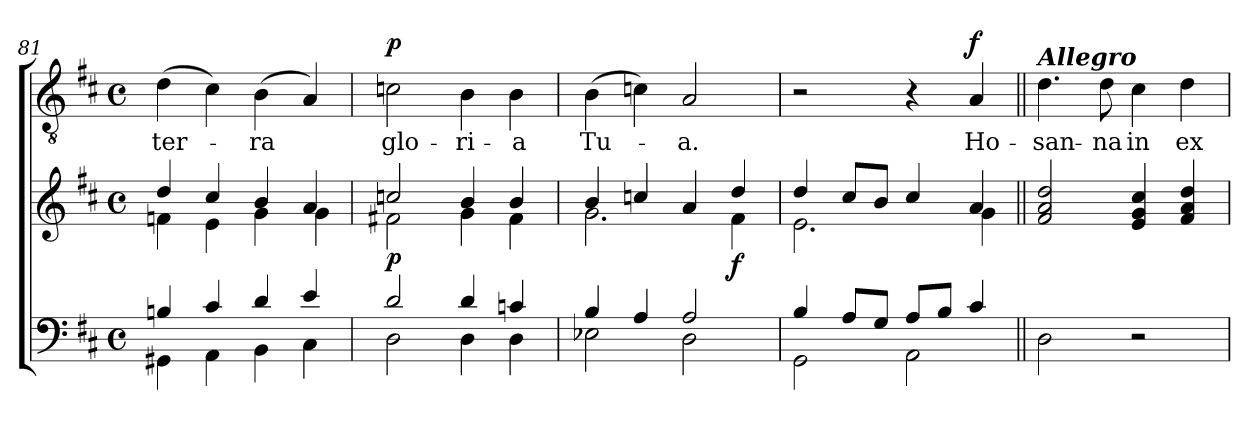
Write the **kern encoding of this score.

**kern	**kern	**dynam	**kern	**text	**dynam
*part2	*part2	*part2	*part1	*part1	*part1
*staff3	*staff2	*staff2/3	*staff1	*staff1	*staff1
*clefF4	*clefG2	*	*clefGv2	*	*
*k[f#c#]	*k[f#c#]	*	*k[f#c#]	*	*
*D:	*D:	*	*D:	*	*
*M4/4	*M4/4	*	*M4/4	*	*
*met(c)	*met(c)	*	*met(c)	*	*
=81	=81	=81	=81	=81	=81
*^	*^	*	*	*	*
!	!	!	!	!	!	!LO:LY:b	!
4Bn/	4GG#X\	4dd/	4fn\	.	(>4d\	ter-	.
4c#/	4AA\	4cc#/	4e\	.	4c#\)	.	.
!	!	!	!	!	!	!LO:LY:b	!
4d/	4BB\	4b/	4g\	.	(>4B\	-ra	.
4e/	4C#\	4a/	4g\	.	4A/)	.	.
!!LO:LB:g=z
=82	=82	=82	=82	=82	=82	=82	=82
!	!	!	!	!LO:DY:b	!	!LO:LY:b	!LO:DY:a
2d/	2D\	2ccn/	2f#X\	p	2cn\	glo-	p
!	!	!	!	!	!	!LO:LY:b	!
4d/	4D\	4b/	4g\	.	4B\	-ri-	.
!	!	!	!	!	!	!LO:LY:b	!
4cn/	4D\	4b/	4f#\	.	4B\	-a	.
=83	=83	=83	=83	=83	=83	=83	=83
!	!	!	!	!	!	!LO:LY:b	!
4B/	2E-X\	4b/	2.g\	.	(>4B\	Tu-	.
4A/	.	4ccn/	.	.	4cn\)	.	.
!	!	!	!	!	!	!LO:LY:b	!
2A/	2D\	4a/	.	.	2A/	-a.	.
!	!	!	!	!LO:DY:b	!	!	!
.	.	4dd/	4f#\	f	.	.	.
=84	=84	=84	=84	=84	=84	=84	=84
4B/	2GG\	4dd/	2.e\	.	2r	.	.
8A/L	.	8cc#/L	.	.	.	.	.
8G/J	.	8b/J	.	.	.	.	.
8A/L	2AA\	4cc#/	.	.	4r	.	.
8B/J	.	.	.	.	.	.	.
!	!	!	!	!	!	!LO:LY:b	!LO:DY:a
4c#/	.	4a/	4g\	.	4A/	Ho-	f
*v	*v	*	*	*	*	*	*
=85||	=85||	=85||	=85||	=85||	=85||	=85||
!	!	!	!	!LO:TX:a:Bi:t=Allegro	!	!
!	!	!	!	!	!LO:LY:b	!
*	*v	*v	*	*	*	*
2D\	2f#/ 2a/ 2dd/	.	4.d\	-san-	.
!	!	!	!	!LO:LY:b	!
.	.	.	8d\	-na	.
!	!	!	!	!LO:LY:b	!
2r	4e/ 4g/ 4cc#/	.	4c#\	in	.
!	!	!	!	!LO:LY:b	!
.	4f#/ 4a/ 4dd/	.	4d\	ex-	.
=	=	=	=	=	=
*-	*-	*-	*-	*-	*-
